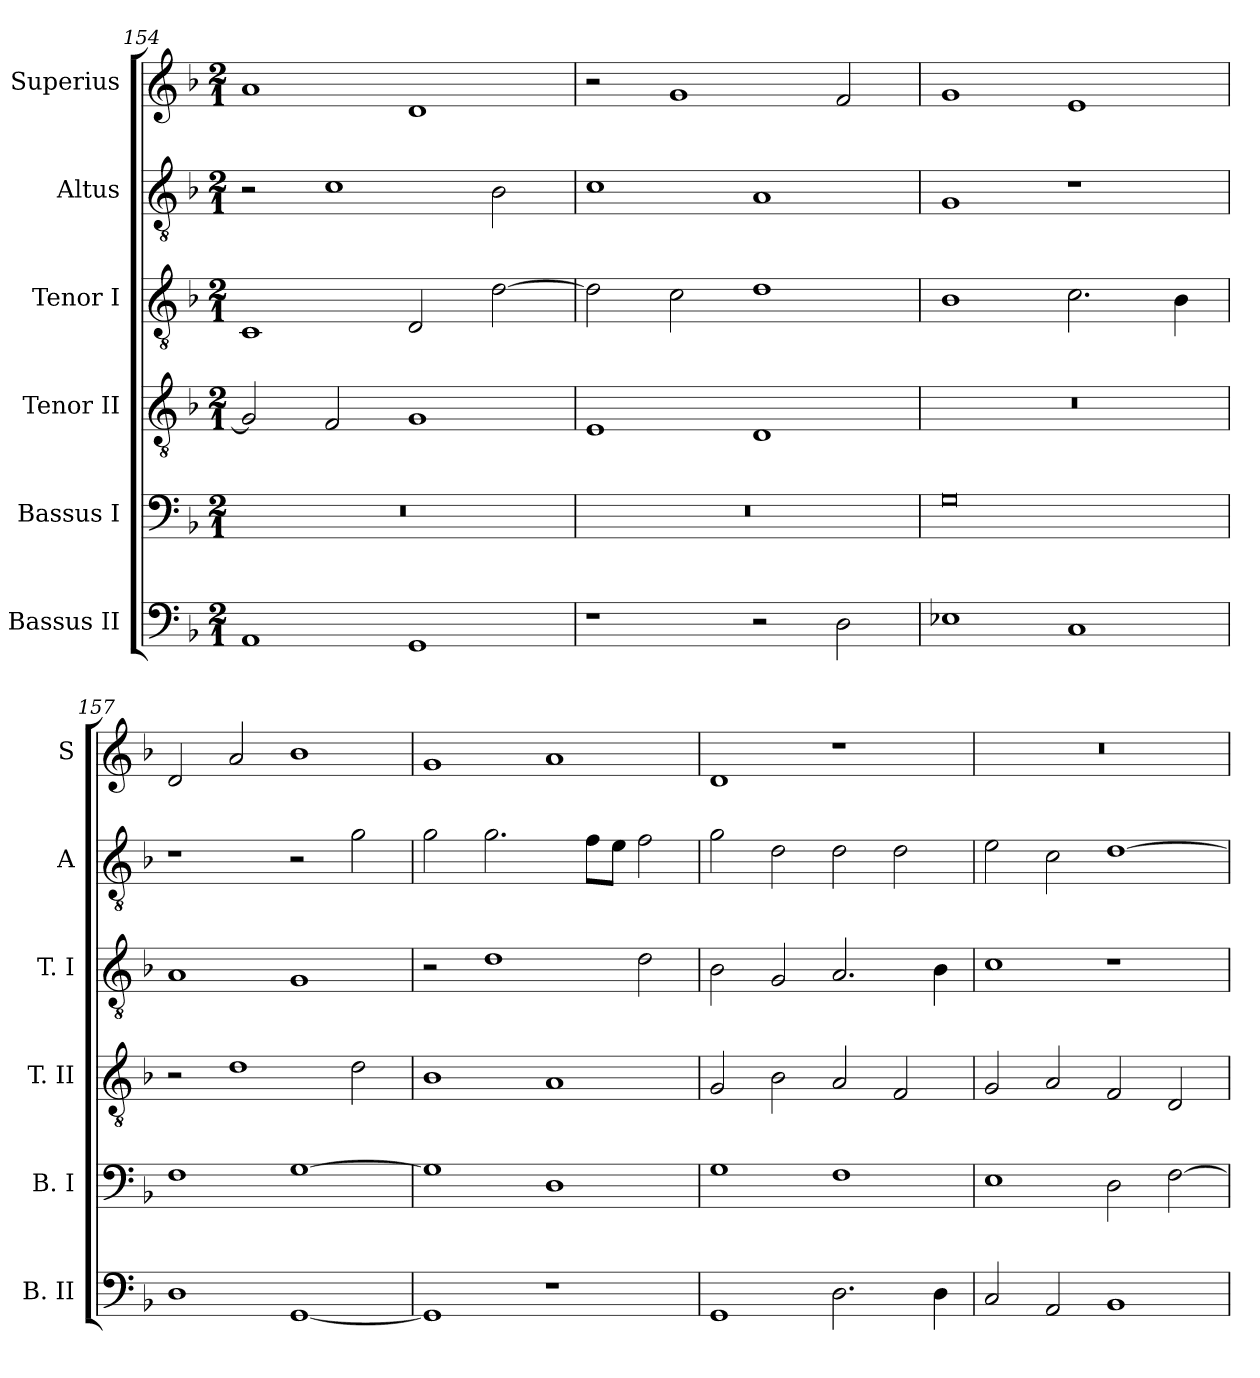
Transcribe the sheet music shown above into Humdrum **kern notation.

**kern	**kern	**kern	**kern	**kern	**kern
*part6	*part5	*part4	*part3	*part2	*part1
*staff6	*staff5	*staff4	*staff3	*staff2	*staff1
*I"Bassus II	*I"Bassus I	*I"Tenor II	*I"Tenor I	*I"Altus	*I"Superius
*I'B. II	*I'B. I	*I'T. II	*I'T. I	*I'A	*I'S
*clefF4	*clefF4	*clefGv2	*clefGv2	*clefGv2	*clefG2
*k[b-]	*k[b-]	*k[b-]	*k[b-]	*k[b-]	*k[b-]
*F:	*F:	*F:	*F:	*F:	*F:
*M2/1	*M2/1	*M2/1	*M2/1	*M2/1	*M2/1
=154	=154	=154	=154	=154	=154
1AA	0r	2G]	1C	2r	1a
.	.	2F	.	1c	.
1GG	.	1G	2D	.	1d
.	.	.	[2d	2B-	.
=155	=155	=155	=155	=155	=155
1r	0r	1E	2d]	1c	2r
.	.	.	2c	.	1g
2r	.	1D	1d	1A	.
2D	.	.	.	.	2f
=156	=156	=156	=156	=156	=156
1E-X	0G	0r	1B-	1G	1g
1C	.	.	2.c	1r	1e
.	.	.	4B-	.	.
=157	=157	=157	=157	=157	=157
1D	1F	2r	1A	1r	2d
.	.	1d	.	.	2a
[1GG	[1G	.	1G	2r	1b-
.	.	2d	.	2g	.
=158	=158	=158	=158	=158	=158
1GG]	1G]	1B-	2r	2g	1g
.	.	.	1d	2.g	.
1r	1D	1A	.	.	1a
.	.	.	.	8fL	.
.	.	.	.	8eJ	.
.	.	.	2d	2f	.
=159	=159	=159	=159	=159	=159
1GG	1G	2G	2B-	2g	1d
.	.	2B-	2G	2d	.
2.D	1F	2A	2.A	2d	1r
.	.	2F	.	2d	.
4D	.	.	4B-	.	.
=160	=160	=160	=160	=160	=160
2C	1E	2G	1c	2e	0r
2AA	.	2A	.	2c	.
1BB-	2D	2F	1r	[1d	.
.	[2F	2D	.	.	.
=	=	=	=	=	=
*-	*-	*-	*-	*-	*-
